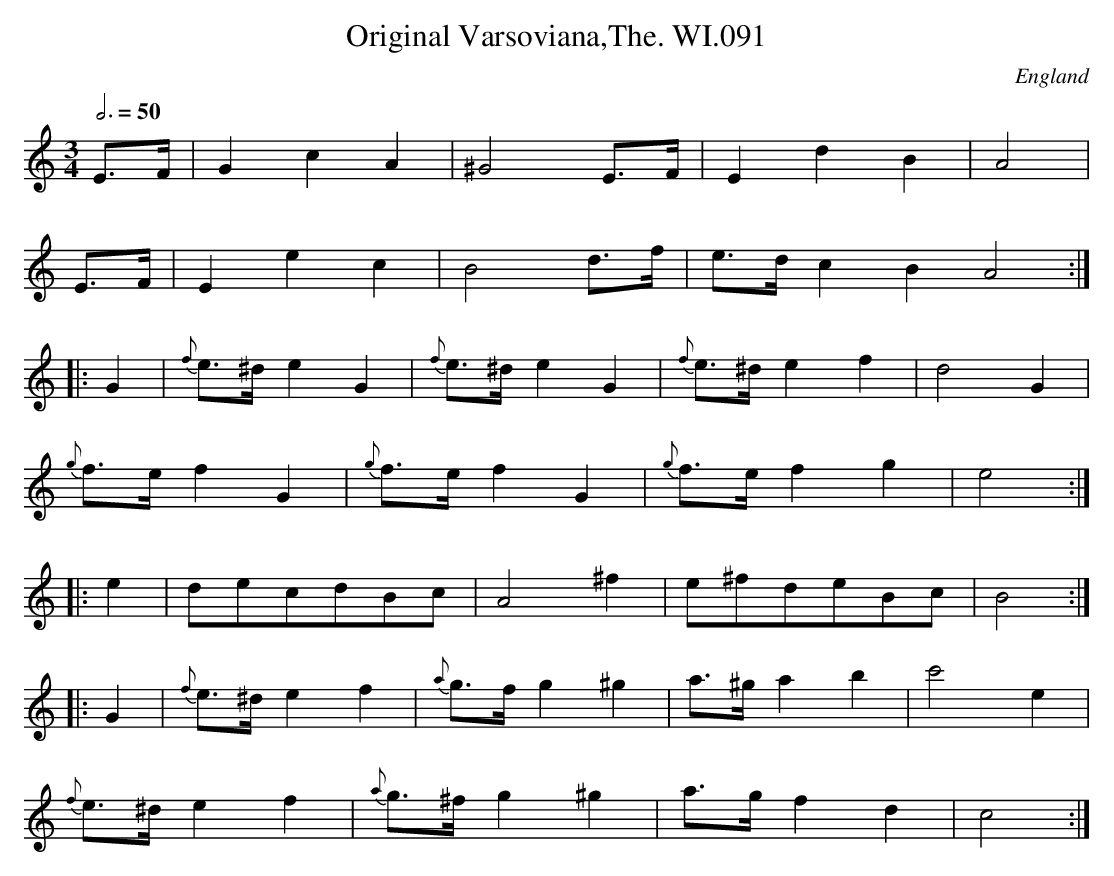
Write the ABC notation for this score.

X:1
T:Original Varsoviana,The. WI.091
M:3/4
L:1/8
Q:3/4=50
O:England
K:C major
E>F|G2c2A2|^G4E>F|E2d2B2|A4|!
E>F|E2e2c2|B4d>f|e>dc2B2A4:|!
|:G2|{f}e>^de2G2|{f}e>^de2G2|{f}e>^de2f2|d4G2|!
{g}f>ef2G2|{g}f>ef2G2|{g}f>ef2g2|e4:|!
|:e2|decdBc|A4^f2|e^fdeBc|B4:|!
|:G2|{f}e>^de2f2|{a}g>fg2^g2|a>^ga2b2|c'4e2|!
{f}e>^de2f2|{a}g>^fg2^g2|a>gf2d2|c4:|
